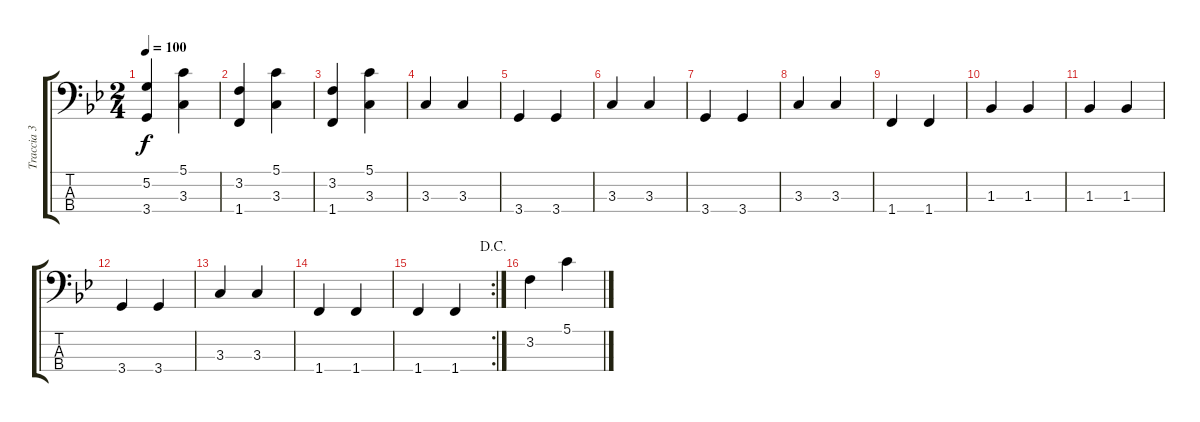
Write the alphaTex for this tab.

\track ("Traccia 3" "Traccia 3") {instrument electricbassfinger}
\staff {score tabs}
\tuning (G2 D2 A1 E1) {hide}
\ts (2 4)
\tempo 100
\clef f4
\ks bb
(5.2 3.4).4{dy f} (5.1 3.3).4 |
(3.2 1.4).4 (5.1 3.3).4 |
(3.2 1.4).4 (5.1 3.3).4 |
3.3.4 3.3.4 |
3.4.4 3.4.4 |
3.3.4 3.3.4 |
3.4.4 3.4.4 |
3.3.4 3.3.4 |
1.4.4 1.4.4 |
1.3.4 1.3.4 |
1.3.4 1.3.4 |
3.4.4 3.4.4 |
3.3.4 3.3.4 |
1.4.4 1.4.4 |
\rc 2
\jump dacapo
1.4.4 1.4.4 |
3.2.4 5.1.4
